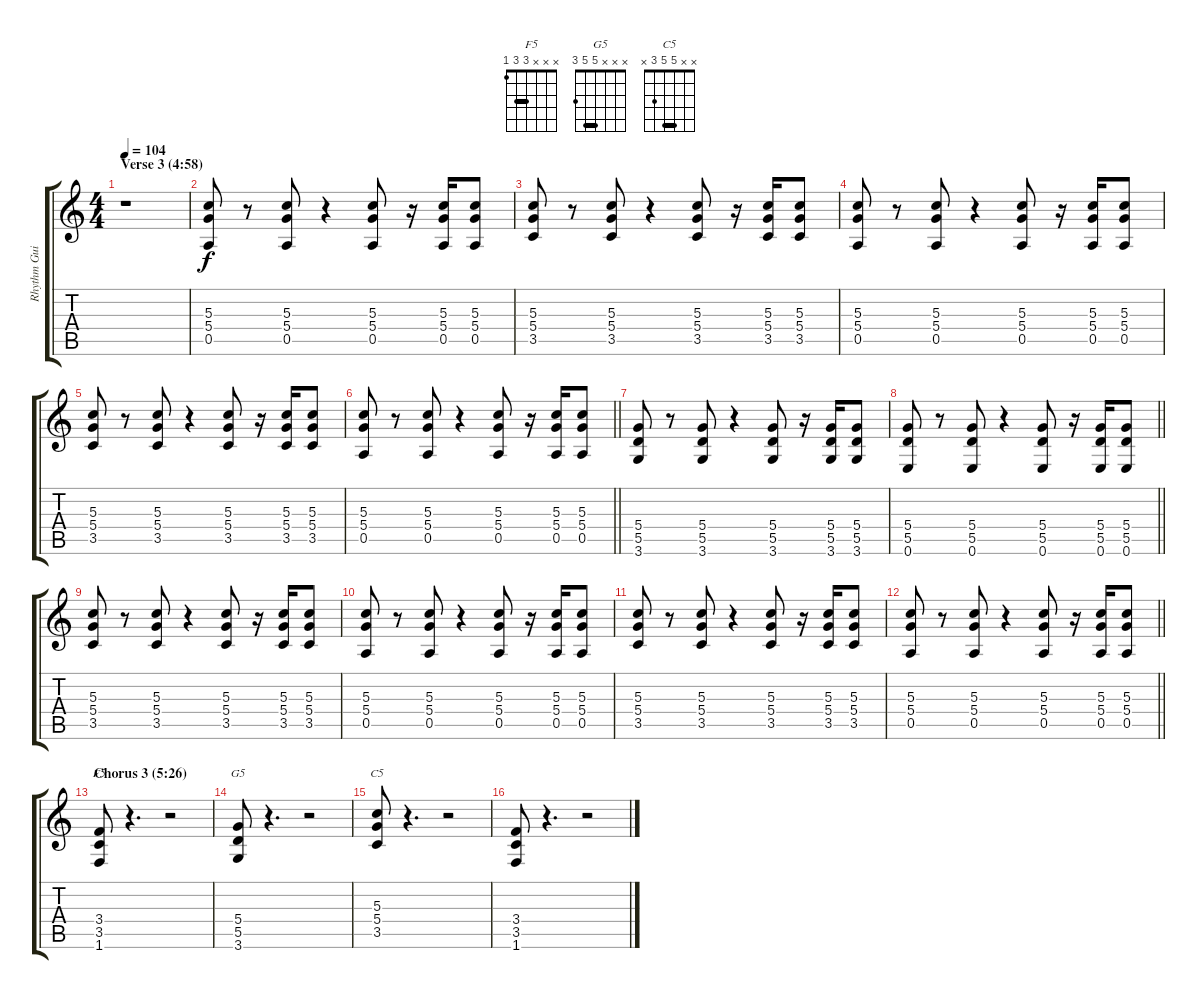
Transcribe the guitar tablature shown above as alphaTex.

\track ("Rhythm Guitar" "Rhythm Gui") {instrument electricguitarclean}
\staff {score tabs}
\tuning (E4 B3 G3 D3 A2 E2) {hide}
\chord ("F5" x x x 3 3 1) {barre 3}
\chord ("G5" x x x 5 5 3) {barre 5}
\chord ("C5" x x 5 5 3 x) {barre 5}
\ts (4 4)
\section ("" "Verse 3 (4:58)")
\tempo 104
\clef g2
\ks c
r.1{dy mp instrument electricguitarclean} |
(5.3 5.4 0.5).8{dy f} r.8 (5.3 5.4 0.5).8 r.4 (5.3 5.4 0.5).8 r.16 (5.3 5.4 0.5).16 (5.3 5.4 0.5).8 |
(5.3 5.4 3.5).8 r.8 (5.3 5.4 3.5).8 r.4 (5.3 5.4 3.5).8 r.16 (5.3 5.4 3.5).16 (5.3 5.4 3.5).8 |
(5.3 5.4 0.5).8 r.8 (5.3 5.4 0.5).8 r.4 (5.3 5.4 0.5).8 r.16 (5.3 5.4 0.5).16 (5.3 5.4 0.5).8 |
(5.3 5.4 3.5).8 r.8 (5.3 5.4 3.5).8 r.4 (5.3 5.4 3.5).8 r.16 (5.3 5.4 3.5).16 (5.3 5.4 3.5).8 |
\barLineRight lightlight
(5.3 5.4 0.5).8 r.8 (5.3 5.4 0.5).8 r.4 (5.3 5.4 0.5).8 r.16 (5.3 5.4 0.5).16 (5.3 5.4 0.5).8 |
(5.4 5.5 3.6).8 r.8 (5.4 5.5 3.6).8 r.4 (5.4 5.5 3.6).8 r.16 (5.4 5.5 3.6).16 (5.4 5.5 3.6).8 |
\barLineRight lightlight
(5.4 5.5 0.6).8 r.8 (5.4 5.5 0.6).8 r.4 (5.4 5.5 0.6).8 r.16 (5.4 5.5 0.6).16 (5.4 5.5 0.6).8 |
(5.3 5.4 3.5).8 r.8 (5.3 5.4 3.5).8 r.4 (5.3 5.4 3.5).8 r.16 (5.3 5.4 3.5).16 (5.3 5.4 3.5).8 |
(5.3 5.4 0.5).8 r.8 (5.3 5.4 0.5).8 r.4 (5.3 5.4 0.5).8 r.16 (5.3 5.4 0.5).16 (5.3 5.4 0.5).8 |
(5.3 5.4 3.5).8 r.8 (5.3 5.4 3.5).8 r.4 (5.3 5.4 3.5).8 r.16 (5.3 5.4 3.5).16 (5.3 5.4 3.5).8 |
\barLineRight lightlight
(5.3 5.4 0.5).8 r.8 (5.3 5.4 0.5).8 r.4 (5.3 5.4 0.5).8 r.16 (5.3 5.4 0.5).16 (5.3 5.4 0.5).8 |
\section ("" "Chorus 3 (5:26)")
(3.4 3.5 1.6).8{ch "F5"} r.4{d} r.2 |
(5.4 5.5 3.6).8{ch "G5"} r.4{d} r.2 |
(5.3 5.4 3.5).8{ch "C5"} r.4{d} r.2 |
(3.4 3.5 1.6).8 r.4{d} r.2
